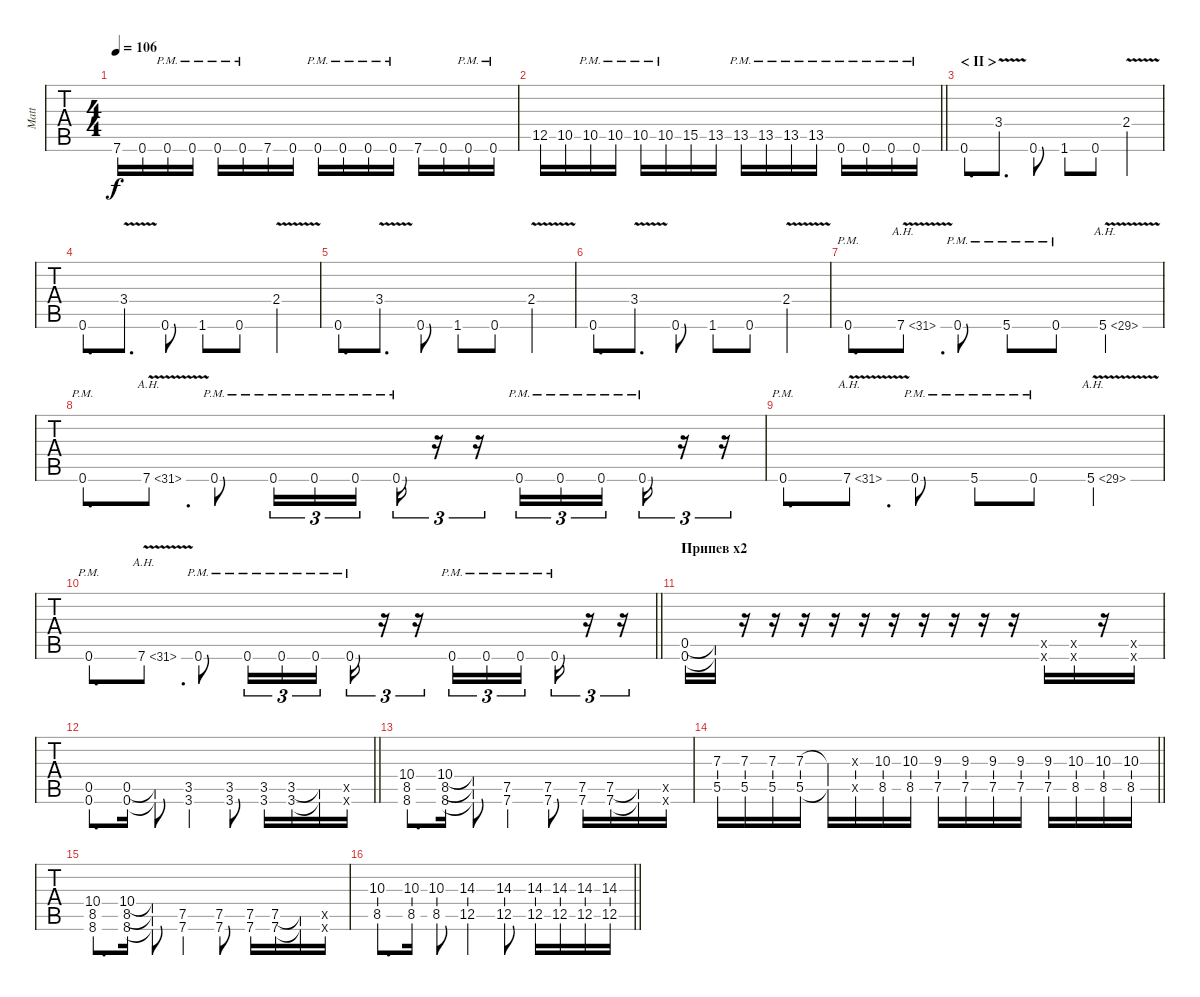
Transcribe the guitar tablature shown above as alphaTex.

\track ("Matt" "Matt") {instrument distortionguitar}
\staff {tabs}
\tuning (E4 B3 G3 D3 A2 D2) {hide}
\ts (4 4)
\tempo 106
\clef g2
\ks c
7.6.16{dy f} 0.6.16 0.6{pm}.16 0.6{pm}.16 0.6{pm}.16 0.6{pm}.16 7.6.16 0.6.16 0.6{pm}.16 0.6{pm}.16 0.6{pm}.16 0.6{pm}.16 7.6.16 0.6.16 0.6{pm}.16 0.6{pm}.16 |
\barLineRight lightlight
12.5.16 10.5.16 10.5{pm}.16 10.5{pm}.16 10.5{pm}.16 10.5{pm}.16 15.5.16 13.5.16 13.5{pm}.16 13.5{pm}.16 13.5{pm}.16 13.5{pm}.16 0.6{pm}.16 0.6{pm}.16 0.6{pm}.16 0.6{pm}.16 |
\section ("" "< II >")
0.6.8{d} 3.4{v}.8{d} 0.6.8 1.6.8 0.6.8 2.4{v}.4 |
0.6.8{d} 3.4{v}.8{d} 0.6.8 1.6.8 0.6.8 2.4{v}.4 |
0.6.8{d} 3.4{v}.8{d} 0.6.8 1.6.8 0.6.8 2.4{v}.4 |
0.6.8{d} 3.4{v}.8{d} 0.6.8 1.6.8 0.6.8 2.4{v}.4 |
0.6{pm}.8{d} 7.6{ah 24 v}.8{d} 0.6{pm}.8 5.6{pm}.8 0.6{pm}.8 5.6{ah 24 v}.4 |
0.6{pm}.8{d} 7.6{ah 24 v}.8{d} 0.6{pm}.8 0.6{pm}.16{tu (3 2)} 0.6{pm}.16{tu (3 2)} 0.6{pm}.16{tu (3 2) beam splitsecondary} 0.6{pm}.16{tu (3 2)} r.16{tu (3 2)} r.16{tu (3 2)} 0.6{pm}.16{tu (3 2)} 0.6{pm}.16{tu (3 2)} 0.6{pm}.16{tu (3 2) beam splitsecondary} 0.6{pm}.16{tu (3 2)} r.16{tu (3 2)} r.16{tu (3 2)} |
0.6{pm}.8{d} 7.6{ah 24 v}.8{d} 0.6{pm}.8 5.6{pm}.8 0.6{pm}.8 5.6{ah 24 v}.4 |
\barLineRight lightlight
0.6{pm}.8{d} 7.6{ah 24 v}.8{d} 0.6{pm}.8 0.6{pm}.16{tu (3 2)} 0.6{pm}.16{tu (3 2)} 0.6{pm}.16{tu (3 2) beam splitsecondary} 0.6{pm}.16{tu (3 2)} r.16{tu (3 2)} r.16{tu (3 2)} 0.6{pm}.16{tu (3 2)} 0.6{pm}.16{tu (3 2)} 0.6{pm}.16{tu (3 2) beam splitsecondary} 0.6{pm}.16{tu (3 2)} r.16{tu (3 2)} r.16{tu (3 2)} |
\section ("" "Припев х2")
(0.5 0.6).16 (0.5{t} 0.6{t}).16 r.16 r.16 r.16 r.16 r.16 r.16 r.16 r.16 r.16 r.16 (0.5{x} 0.6{x}).16 (0.5{x} 0.6{x}).16 r.16 (0.5{x} 0.6{x}).16 |
\barLineRight lightlight
(0.5 0.6).8{d} (0.5 0.6).16 (0.5{t} 0.6{t}).8 (3.5 3.6).4 (3.5 3.6).8 (3.5 3.6).16 (3.5 3.6).16 (3.5{t} 3.6{t}).16 (3.5{x} 3.6{x}).16 |
(10.4 8.5 8.6).8{d} (10.4 8.5 8.6).16 (10.4{t} 8.5{t} 8.6{t}).8 (7.5 7.6).4 (7.5 7.6).8 (7.5 7.6).16 (7.5 7.6).16 (7.5{t} 7.6{t}).16 (7.5{x} 7.6{x}).16 |
\barLineRight lightlight
(7.3 5.5).16 (7.3 5.5).16 (7.3 5.5).16 (7.3 5.5).16 (7.3{t} 5.5{t}).16 (0.3{x} 0.5{x}).16 (10.3 8.5).16 (10.3 8.5).16 (9.3 7.5).16 (9.3 7.5).16 (9.3 7.5).16 (9.3 7.5).16 (9.3 7.5).16 (10.3 8.5).16 (10.3 8.5).16 (10.3 8.5).16 |
(10.4 8.5 8.6).8{d} (10.4 8.5 8.6).16 (10.4{t} 8.5{t} 8.6{t}).8 (7.5 7.6).4 (7.5 7.6).8 (7.5 7.6).16 (7.5 7.6).16 (7.5{t} 7.6{t}).16 (7.5{x} 7.6{x}).16 |
\barLineRight lightlight
(10.3 8.5).8{d} (10.3 8.5).16 (10.3 8.5).8 (14.3 12.5).4 (14.3 12.5).8 (14.3 12.5).16 (14.3 12.5).16 (14.3 12.5).16 (14.3 12.5).16
